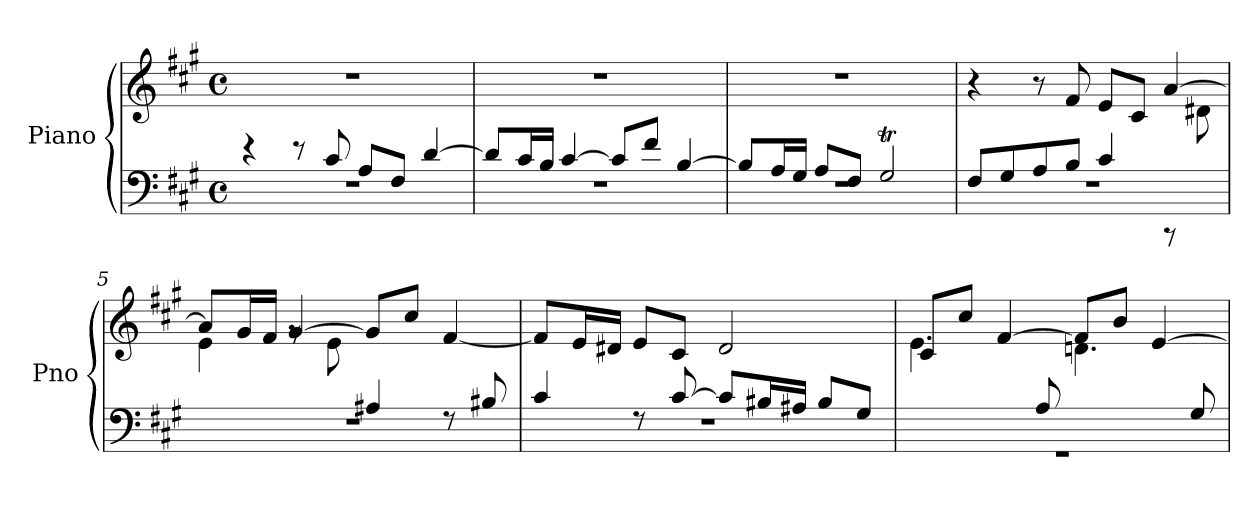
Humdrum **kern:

**kern	**kern
*part1	*part1
*staff2	*staff1
*I"Piano	*
*I'Pno	*
*clefF4	*clefG2
*k[f#c#g#]	*k[f#c#g#]
*M4/4	*M4/4
*met(c)	*met(c)
=1	=1
*^	*
4r	1rF	1r
8r	.	.
8c#/	.	.
8A/L	.	.
8F#/J	.	.
[4d/	.	.
=2	=2	=2
8d/L]	1rF	1r
16c#/L	.	.
16B/JJ	.	.
[4c#/	.	.
8c#/L]	.	.
8f#/J	.	.
[4B/	.	.
=3	=3	=3
8B/L]	1rF	1r
16A/L	.	.
16G#/JJ	.	.
8A/L	.	.
8F#/J	.	.
2G#t/	.	.
=4	=4	=4
*	*	*^
8F#/L	1rF	4r	2..ryy
8G#/	.	.	.
8A/	.	8r	.
8B/J	.	8f#/	.
4c#/	.	8e/L	.
.	.	8c#/J	.
8rCC	.	[4a/	.
8ryy	.	.	8d#X\
!!LO:LB:g=z	!!
=5	=5	=5	=5
2ryy	1rF	8a/L]	4e\
.	.	16g#/L	.
.	.	16f#/JJ	.
.	.	[4g#/	8rg
.	.	.	8e\
4A#X/	.	8g#/L]	2ryy
.	.	8cc#/J	.
8rF	.	[4f#/	.
8B#X/	.	.	.
*	*	*v	*v
!!LO:LB:g=z
=6	=6	=6
4c#/	1rF	8f#/L]
.	.	16e/L
.	.	16d#X/JJ
8rF	.	8e/L
[8c#/	.	8c#/J
8c#/L]	.	2d#/
16B#X/L	.	.
16A#X/JJ	.	.
8B#/L	.	.
8G#/J	.	.
=7	=7	=7
*	*	*^
4.ryy	1rGG	8c#/L	4.e\
.	.	8cc#/J	.
.	.	[4f#/	.
8A/	.	.	8ryy
4.ryy	.	8f#/L]	4.dn\
.	.	8b/J	.
.	.	[4e/	.
8G#/	.	.	8ryy
*v	*v	*	*
*	*v	*v
=	=
*-	*-
